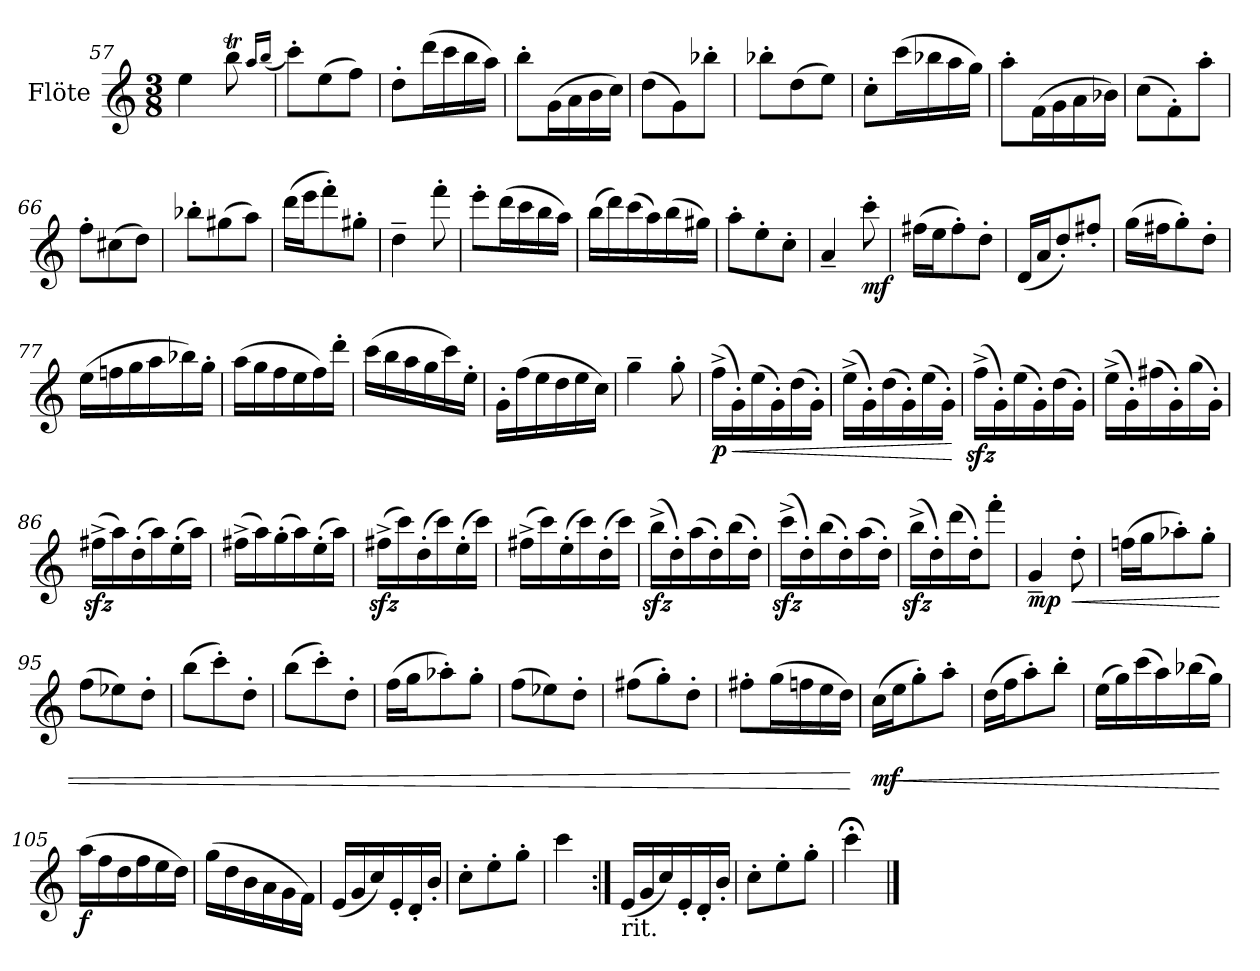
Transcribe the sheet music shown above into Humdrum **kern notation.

**kern	**dynam
*part1	*part1
*staff1	*staff1
*I"Flöte	*
*I'Fl.	*
*clefG2	*
*k[]	*
*M3/8	*
=57	=57
4ee\	.
8bbt\	.
16qaa/LL	.
(<16qbb/JJ	.
=58	=58
8ccc'\L)	.
(>8ee\	.
8ff\J)	.
=59	=59
8dd'\L	.
(>16ddd\L	.
16ccc\	.
16bb\	.
16aa\JJ)	.
=60	=60
8bb'\L	.
(>16g\L	.
16a\	.
16b\	.
16cc\JJ)	.
=61	=61
(>8dd\L	.
8g\)	.
8bb-X'\J	.
=62	=62
8bb-X'\L	.
(>8dd\	.
8ee\J)	.
=63	=63
8cc'\L	.
(>16ccc\L	.
16bb-X\	.
16aa\	.
16gg\JJ)	.
!!LO:LB:g=z
=64	=64
8aa'\L	.
(>16f\L	.
16g\	.
16a\	.
16b-X\JJ)	.
=65	=65
(>8cc\L	.
8f'\)	.
8aa'\J	.
=66	=66
8ff'\L	.
(>8cc#X\	.
8dd\J)	.
=67	=67
8bb-X'\L	.
(>8gg#X\	.
8aa\J)	.
=68	=68
(>16ddd\LL	.
16eee\J	.
8fff'\)	.
8gg#X'\J	.
=69	=69
4dd~\	.
8fff'\	.
=70	=70
8eee'\L	.
(>16ddd\L	.
16ccc\	.
16bb\	.
16aa\JJ)	.
=71	=71
(>16bb\LL	.
16ddd\)	.
(>16ccc\	.
16aa\)	.
(>16bb\	.
16gg#X\JJ)	.
=72	=72
8aa'\L	.
8ee'\	.
8cc'\J	.
=73	=73
4a~/	.
!	!LO:DY:b
8ccc'\	mf
!!LO:LB:g=z
=74	=74
(>16ff#X\LL	.
16ee\J	.
8ff#'\)	.
8dd'\J	.
=75	=75
(<16d/LL	.
16a/J	.
8dd'/)	.
8ff#X'/J	.
=76	=76
(>16gg\LL	.
16ff#X\J	.
8gg'\)	.
8dd'\J	.
=77	=77
(>16ee\LL	.
16ffn\	.
16gg\	.
16aa\	.
16bb-X\)	.
16gg'\JJ	.
=78	=78
(>16aa\LL	.
16gg\	.
16ff\	.
16ee\	.
16ff\)	.
16ddd'\JJ	.
=79	=79
(>16ccc\LL	.
16bb\	.
16aa\	.
16gg\	.
16ccc\)	.
16ee'\JJ	.
=80	=80
16g'\LL	.
(>16ff\	.
16ee\	.
16dd\	.
16ee\	.
16cc\JJ)	.
=81	=81
4gg~\	.
8gg'\	.
!!LO:LB:g=z
=82	=82
!	!LO:DY:b
(>16ff^\LL	p
!	!LO:HP:b
16g'\)	<
(>16ee\	.
16g'\)	.
(>16dd\	.
16g'\JJ)	.
=83	=83
(>16ee^\LL	.
16g'\)	.
(>16dd\	.
16g'\)	.
(>16ee\	.
16g'\JJ)	.
.	[
=84	=84
(>16ffzz<^\LL	.
16g'\)	.
(>16ee\	.
16g'\)	.
(>16dd\	.
16g'\JJ)	.
=85	=85
(>16ee^\LL	.
16g'\)	.
(>16ff#X\	.
16g'\)	.
(>16gg\	.
16g'\JJ)	.
=86	=86
(>16ff#Xzz<^\LL	.
16aa\)	.
(>16dd'\	.
16aa\)	.
(>16ee'\	.
16aa\JJ)	.
=87	=87
(>16ff#X^\LL	.
16aa\)	.
(>16gg'\	.
16aa\)	.
(>16ee'\	.
16aa\JJ)	.
=88	=88
(>16ff#Xzz<^\LL	.
16ccc\)	.
(>16dd'\	.
16ccc\)	.
(>16ee'\	.
16ccc\JJ)	.
!!LO:LB:g=z
=89	=89
(>16ff#X^\LL	.
16ccc\)	.
(>16ee'\	.
16ccc\)	.
(>16dd'\	.
16ccc\JJ)	.
=90	=90
(>16bbzz<^\LL	.
16dd'\)	.
(>16aa\	.
16dd'\)	.
(>16bb\	.
16dd'\JJ)	.
=91	=91
(>16ccczz<^\LL	.
16dd'\)	.
(>16bb\	.
16dd'\)	.
(>16aa\	.
16dd'\JJ)	.
=92	=92
(>16bbzz<^\LL	.
16dd'\)	.
(>16ddd\	.
16dd'\J)	.
8fff'\J	.
=93	=93
!	!LO:DY:b
4g~/	mp
!	!LO:HP:b
8dd'\	<
=94	=94
(>16ffn\LL	.
16gg\J	.
8aa-X'\)	.
8gg'\J	.
=95	=95
(>8ff\L	.
8ee-X\)	.
8dd'\J	.
=96	=96
(>8bb\L	.
8ccc'\)	.
8dd'\J	.
!!LO:LB:g=z
=97	=97
(>8bb\L	.
8ccc'\)	.
8dd'\J	.
=98	=98
(>16ff\LL	.
16gg\J	.
8aa-X'\)	.
8gg'\J	.
=99	=99
(>8ff\L	.
8ee-X\)	.
8dd'\J	.
=100	=100
(>8ff#X\L	.
8gg'\)	.
8dd'\J	.
=101	=101
8ff#X'\L	.
(>16gg\L	.
16ffn\	.
16ee\	.
16dd\JJ)	.
.	[
=102	=102
!	!LO:DY:b
(>16cc\LL	mf
!	!LO:HP:b
16ee\J	<
8gg'\)	.
8aa'\J	.
=103	=103
(>16dd\LL	.
16ff\J	.
8aa'\)	.
8bb'\J	.
=104	=104
(>16ee\LL	.
16gg\)	.
(>16ccc\	.
16aa\)	.
(>16bb-X\	.
16gg\JJ)	.
.	[
=105	=105
!	!LO:DY:b
(>16aa\LL	f
16ff\	.
16dd\	.
16ff\	.
16ee\	.
16dd\JJ)	.
!!LO:LB:g=z
=106	=106
(>16gg\LL	.
16dd\	.
16b\	.
16a\	.
16g\	.
16f\JJ)	.
=107	=107
(<16e/LL	.
16g/	.
16cc/)	.
16e'/	.
16d'/	.
16b'/JJ	.
=108	=108
8cc'\L	.
8ee'\	.
8gg'\J	.
=109	=109
4ccc\	.
=110:|!	=110:|!
!LO:TX:b:t=rit.	!
(<16e/LL	.
16g/	.
16cc/)	.
*MM90	*
16e'/	.
*MM83	*
16d'/	.
*MM68	*
16b'/JJ	.
=111	=111
8cc'\L	.
8ee'\	.
8gg'\J	.
=112	=112
4ccc;<\	.
==	==
*-	*-
